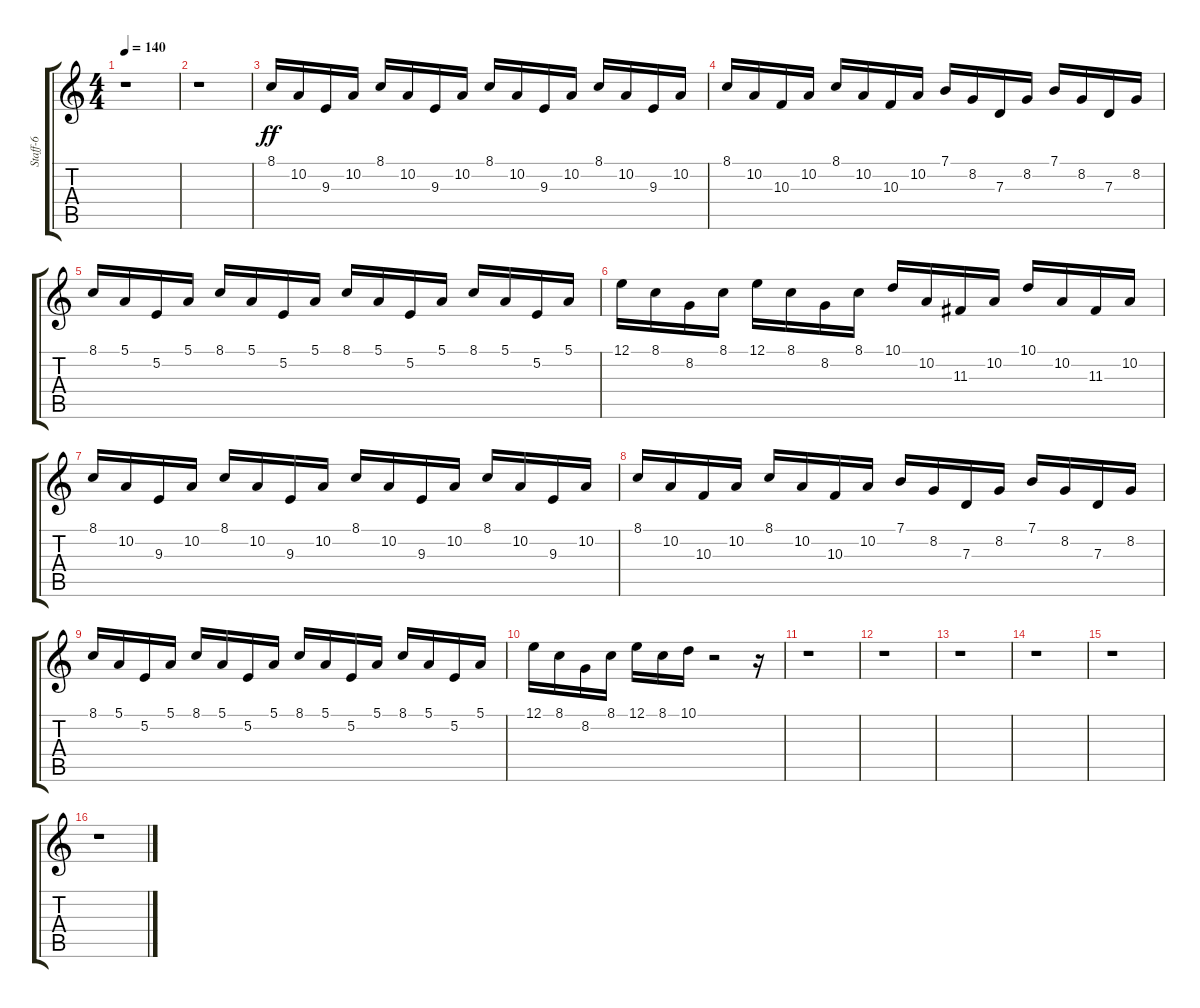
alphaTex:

\track ("Staff-6" "Staff-6") {instrument harpsichord}
\staff {score tabs}
\tuning (E4 B3 G3 D3 A2 E2) {hide}
\ts (4 4)
\tempo 140
\clef g2
\ks c
r.1{dy ff} |
r.1 |
8.1.16 10.2.16 9.3.16 10.2.16 8.1.16 10.2.16 9.3.16 10.2.16 8.1.16 10.2.16 9.3.16 10.2.16 8.1.16 10.2.16 9.3.16 10.2.16 |
8.1.16 10.2.16 10.3.16 10.2.16 8.1.16 10.2.16 10.3.16 10.2.16 7.1.16 8.2.16 7.3.16 8.2.16 7.1.16 8.2.16 7.3.16 8.2.16 |
8.1.16 5.1.16 5.2.16 5.1.16 8.1.16 5.1.16 5.2.16 5.1.16 8.1.16 5.1.16 5.2.16 5.1.16 8.1.16 5.1.16 5.2.16 5.1.16 |
12.1.16 8.1.16 8.2.16 8.1.16 12.1.16 8.1.16 8.2.16 8.1.16 10.1.16 10.2.16 11.3.16 10.2.16 10.1.16 10.2.16 11.3.16 10.2.16 |
8.1.16 10.2.16 9.3.16 10.2.16 8.1.16 10.2.16 9.3.16 10.2.16 8.1.16 10.2.16 9.3.16 10.2.16 8.1.16 10.2.16 9.3.16 10.2.16 |
8.1.16 10.2.16 10.3.16 10.2.16 8.1.16 10.2.16 10.3.16 10.2.16 7.1.16 8.2.16 7.3.16 8.2.16 7.1.16 8.2.16 7.3.16 8.2.16 |
8.1.16 5.1.16 5.2.16 5.1.16 8.1.16 5.1.16 5.2.16 5.1.16 8.1.16 5.1.16 5.2.16 5.1.16 8.1.16 5.1.16 5.2.16 5.1.16 |
12.1.16 8.1.16 8.2.16 8.1.16 12.1.16 8.1.16 10.1.16 r.2 r.16 |
r.1 |
r.1 |
r.1 |
r.1 |
r.1 |
r.1
